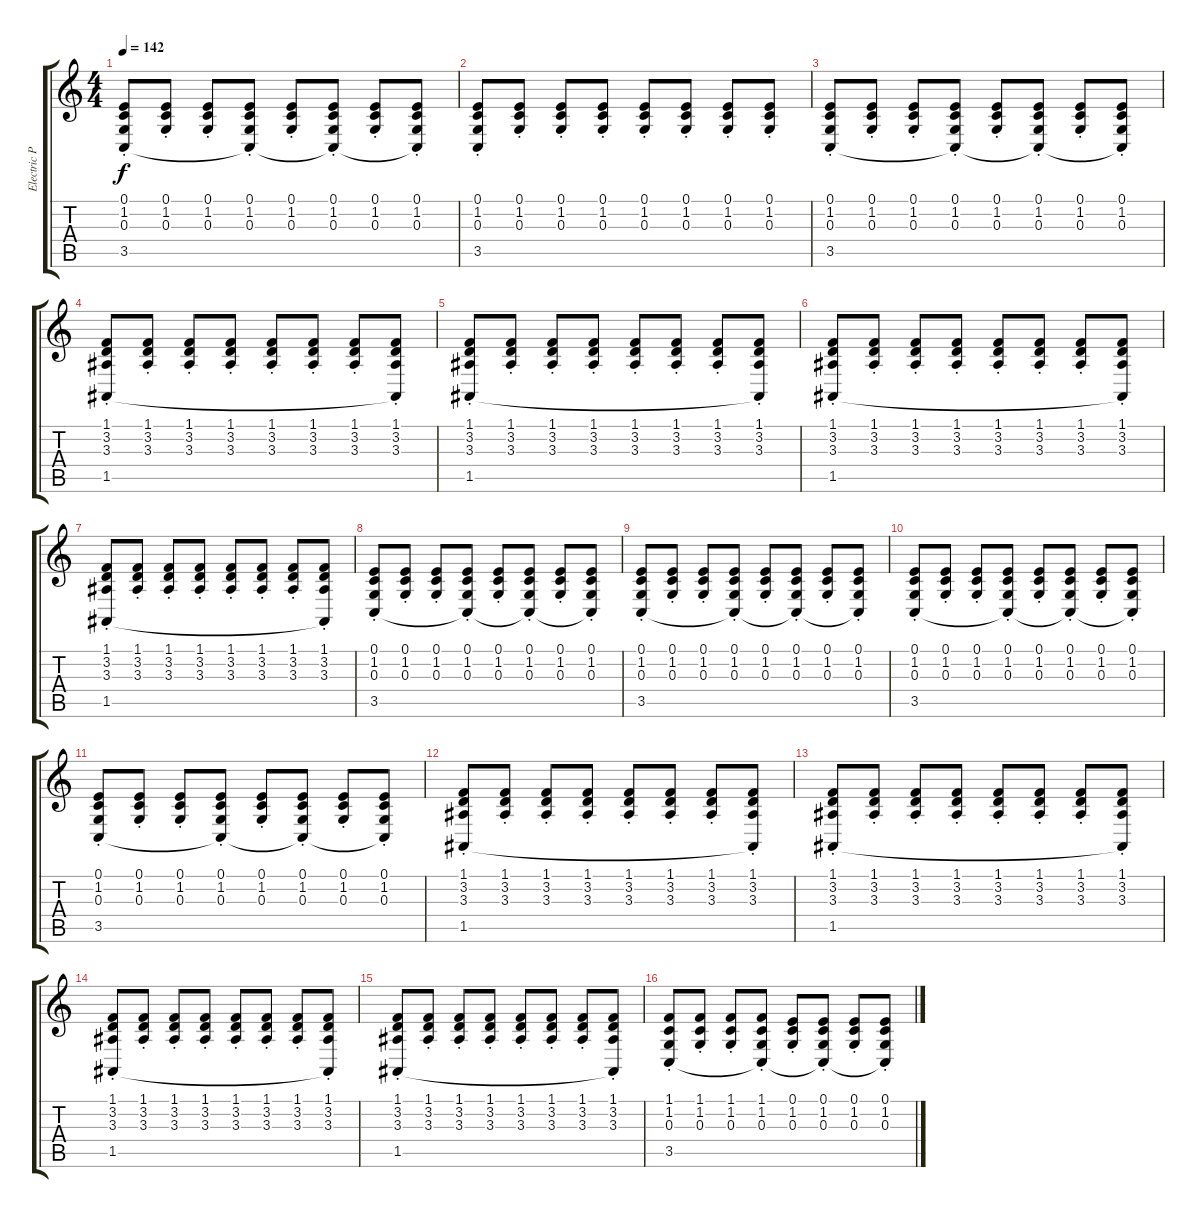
\track ("Electric Piano (Hodgson)" "Electric P") {instrument electricpiano1}
\staff {score tabs}
\tuning (E4 B3 G3 D3 A2 E2) {hide}
\ts (4 4)
\tempo 142
\clef g2
\ks c
(0.1{st} 1.2{st} 0.3{st} 3.5).8{dy f} (0.1{st} 1.2{st} 0.3{st}).8 (0.1{st} 1.2{st} 0.3{st}).8 (0.1{st} 1.2{st} 0.3{st} 3.5{t}).8 (0.1{st} 1.2{st} 0.3{st}).8 (0.1{st} 1.2{st} 0.3{st} 3.5{t}).8 (0.1{st} 1.2{st} 0.3{st}).8 (0.1{st} 1.2{st} 0.3{st} 3.5{t}).8 |
(0.1{st} 1.2{st} 0.3{st} 3.5).8 (0.1{st} 1.2{st} 0.3{st}).8 (0.1{st} 1.2{st} 0.3{st}).8 (0.1{st} 1.2{st} 0.3{st}).8 (0.1{st} 1.2{st} 0.3{st}).8 (0.1{st} 1.2{st} 0.3{st}).8 (0.1{st} 1.2{st} 0.3{st}).8 (0.1{st} 1.2{st} 0.3{st}).8 |
(0.1{st} 1.2{st} 0.3{st} 3.5).8 (0.1{st} 1.2{st} 0.3{st}).8 (0.1{st} 1.2{st} 0.3{st}).8 (0.1{st} 1.2{st} 0.3{st} 3.5{t}).8 (0.1{st} 1.2{st} 0.3{st}).8 (0.1{st} 1.2{st} 0.3{st} 3.5{t}).8 (0.1{st} 1.2{st} 0.3{st}).8 (0.1{st} 1.2{st} 0.3{st} 3.5{t}).8 |
(1.1{st} 3.2{st} 3.3{st} 1.5).8 (1.1{st} 3.2{st} 3.3{st}).8 (1.1{st} 3.2{st} 3.3{st}).8 (1.1{st} 3.2{st} 3.3{st}).8 (1.1{st} 3.2{st} 3.3{st}).8 (1.1{st} 3.2{st} 3.3{st}).8 (1.1{st} 3.2{st} 3.3{st}).8 (1.1{st} 3.2{st} 3.3{st} 1.5{t}).8 |
(1.1{st} 3.2{st} 3.3{st} 1.5).8 (1.1{st} 3.2{st} 3.3{st}).8 (1.1{st} 3.2{st} 3.3{st}).8 (1.1{st} 3.2{st} 3.3{st}).8 (1.1{st} 3.2{st} 3.3{st}).8 (1.1{st} 3.2{st} 3.3{st}).8 (1.1{st} 3.2{st} 3.3{st}).8 (1.1{st} 3.2{st} 3.3{st} 1.5{t}).8 |
(1.1{st} 3.2{st} 3.3{st} 1.5).8 (1.1{st} 3.2{st} 3.3{st}).8 (1.1{st} 3.2{st} 3.3{st}).8 (1.1{st} 3.2{st} 3.3{st}).8 (1.1{st} 3.2{st} 3.3{st}).8 (1.1{st} 3.2{st} 3.3{st}).8 (1.1{st} 3.2{st} 3.3{st}).8 (1.1{st} 3.2{st} 3.3{st} 1.5{t}).8 |
(1.1{st} 3.2{st} 3.3{st} 1.5).8 (1.1{st} 3.2{st} 3.3{st}).8 (1.1{st} 3.2{st} 3.3{st}).8 (1.1{st} 3.2{st} 3.3{st}).8 (1.1{st} 3.2{st} 3.3{st}).8 (1.1{st} 3.2{st} 3.3{st}).8 (1.1{st} 3.2{st} 3.3{st}).8 (1.1{st} 3.2{st} 3.3{st} 1.5{t}).8 |
(0.1{st} 1.2{st} 0.3{st} 3.5).8 (0.1{st} 1.2{st} 0.3{st}).8 (0.1{st} 1.2{st} 0.3{st}).8 (0.1{st} 1.2{st} 0.3{st} 3.5{t}).8 (0.1{st} 1.2{st} 0.3{st}).8 (0.1{st} 1.2{st} 0.3{st} 3.5{t}).8 (0.1{st} 1.2{st} 0.3{st}).8 (0.1{st} 1.2{st} 0.3{st} 3.5{t}).8 |
(0.1{st} 1.2{st} 0.3{st} 3.5).8 (0.1{st} 1.2{st} 0.3{st}).8 (0.1{st} 1.2{st} 0.3{st}).8 (0.1{st} 1.2{st} 0.3{st} 3.5{t}).8 (0.1{st} 1.2{st} 0.3{st}).8 (0.1{st} 1.2{st} 0.3{st} 3.5{t}).8 (0.1{st} 1.2{st} 0.3{st}).8 (0.1{st} 1.2{st} 0.3{st} 3.5{t}).8 |
(0.1{st} 1.2{st} 0.3{st} 3.5).8 (0.1{st} 1.2{st} 0.3{st}).8 (0.1{st} 1.2{st} 0.3{st}).8 (0.1{st} 1.2{st} 0.3{st} 3.5{t}).8 (0.1{st} 1.2{st} 0.3{st}).8 (0.1{st} 1.2{st} 0.3{st} 3.5{t}).8 (0.1{st} 1.2{st} 0.3{st}).8 (0.1{st} 1.2{st} 0.3{st} 3.5{t}).8 |
(0.1{st} 1.2{st} 0.3{st} 3.5).8 (0.1{st} 1.2{st} 0.3{st}).8 (0.1{st} 1.2{st} 0.3{st}).8 (0.1{st} 1.2{st} 0.3{st} 3.5{t}).8 (0.1{st} 1.2{st} 0.3{st}).8 (0.1{st} 1.2{st} 0.3{st} 3.5{t}).8 (0.1{st} 1.2{st} 0.3{st}).8 (0.1{st} 1.2{st} 0.3{st} 3.5{t}).8 |
(1.1{st} 3.2{st} 3.3{st} 1.5).8 (1.1{st} 3.2{st} 3.3{st}).8 (1.1{st} 3.2{st} 3.3{st}).8 (1.1{st} 3.2{st} 3.3{st}).8 (1.1{st} 3.2{st} 3.3{st}).8 (1.1{st} 3.2{st} 3.3{st}).8 (1.1{st} 3.2{st} 3.3{st}).8 (1.1{st} 3.2{st} 3.3{st} 1.5{t}).8 |
(1.1{st} 3.2{st} 3.3{st} 1.5).8 (1.1{st} 3.2{st} 3.3{st}).8 (1.1{st} 3.2{st} 3.3{st}).8 (1.1{st} 3.2{st} 3.3{st}).8 (1.1{st} 3.2{st} 3.3{st}).8 (1.1{st} 3.2{st} 3.3{st}).8 (1.1{st} 3.2{st} 3.3{st}).8 (1.1{st} 3.2{st} 3.3{st} 1.5{t}).8 |
(1.1{st} 3.2{st} 3.3{st} 1.5).8 (1.1{st} 3.2{st} 3.3{st}).8 (1.1{st} 3.2{st} 3.3{st}).8 (1.1{st} 3.2{st} 3.3{st}).8 (1.1{st} 3.2{st} 3.3{st}).8 (1.1{st} 3.2{st} 3.3{st}).8 (1.1{st} 3.2{st} 3.3{st}).8 (1.1{st} 3.2{st} 3.3{st} 1.5{t}).8 |
(1.1{st} 3.2{st} 3.3{st} 1.5).8 (1.1{st} 3.2{st} 3.3{st}).8 (1.1{st} 3.2{st} 3.3{st}).8 (1.1{st} 3.2{st} 3.3{st}).8 (1.1{st} 3.2{st} 3.3{st}).8 (1.1{st} 3.2{st} 3.3{st}).8 (1.1{st} 3.2{st} 3.3{st}).8 (1.1{st} 3.2{st} 3.3{st} 1.5{t}).8 |
(1.1{st} 1.2{st} 0.3{st} 3.5).8 (1.1{st} 1.2{st} 0.3{st}).8 (1.1{st} 1.2{st} 0.3{st}).8 (1.1{st} 1.2{st} 0.3{st} 3.5{t}).8 (0.1{st} 1.2{st} 0.3{st}).8 (0.1{st} 1.2{st} 0.3{st} 3.5{t}).8 (0.1{st} 1.2{st} 0.3{st}).8 (0.1{st} 1.2{st} 0.3{st} 3.5{t}).8
